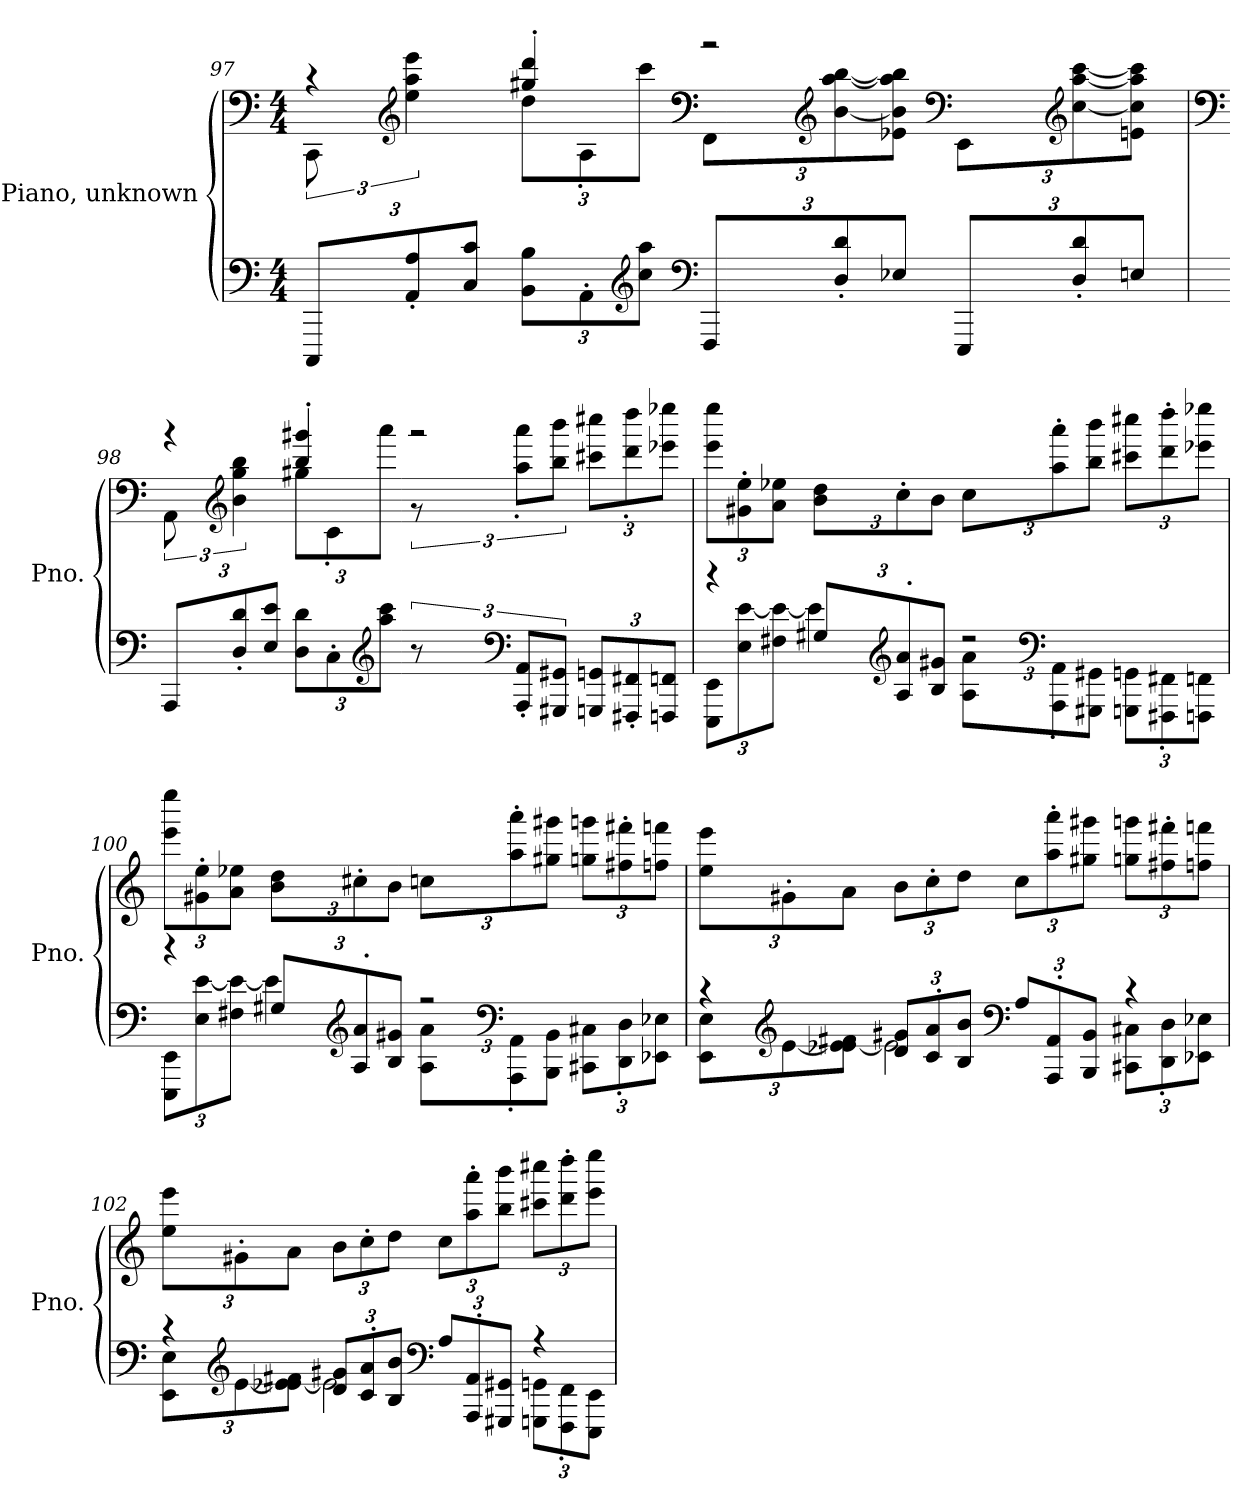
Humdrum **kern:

**kern	**kern
*part1	*part1
*staff2	*staff1
*I"Piano, unknown	*
*I'Pno.	*
!!LO:LB:g=z
*clefF4	*clefF4
*k[]	*k[]
*M4/4	*M4/4
*Xbrackettup	*
=97	=97
*	*^
12CCC/L	4r	12CC\
*	*clefG2	*
12AA/' 12A/'	.	6ee\ 6aa\ 6eee\
12C/ 12c/J	.	.
*	*	*Xbrackettup
12BB\ 12B\L	4gg#X/' 4ddd/'	12dd\L
12AA'\	.	12A'\
*clefG2	*	*
12cc\ 12aa\J	.	12ccc\J
*clefF4	*clefF4	*
12FFF/L	2r	12FF\L
*	*clefG2	*
12D/' 12d/'	.	[12b\ [12aa\ [12bb\
12E-X/J	.	12e-X\ 12b\] 12aa\] 12bb\]J
*	*clefF4	*
12EEE/L	.	12EE\L
*	*clefG2	*
12D/' 12d/'	.	[12cc\ [12aa\ [12ccc\
12En/J	.	12en\ 12cc\] 12aa\] 12ccc\]J
!!LO:LB:g=z	!!
=98	=98	=98
*	*clefF4	*
*	*	*brackettup
12AAA/L	4r	12AA\
*	*clefG2	*
12D/' 12d/'	.	6b\ 6gg\ 6bb\
12E/ 12e/J	.	.
*	*	*Xbrackettup
12D\ 12d\L	4bb/' 4ggg#X/'	12gg#X\L
12C'\	.	12c'\
*clefG2	*	*
12aa\ 12ccc\J	.	12aaa\J
*brackettup	*	*brackettup
12r	2r	12r
*clefF4	*	*
12AAA/' 12AA/'L	.	12aa\' 12aaa\'L
12GGG#X/ 12GG#X/J	.	12bb\ 12bbb\J
*Xbrackettup	*	*Xbrackettup
12GGGn/ 12GGn/L	.	12ccc#X\ 12cccc#X\L
12FFF#X/' 12FF#X/'	.	12ddd\' 12dddd\'
12FFFn/ 12FFn/J	.	12eee-X\ 12eeee-X\J
*	*v	*v
=99	=99
*^	*
4r	12EEE\ 12EE\L	12eee\ 12eeee\L
.	12E\ [12e\	12g#X\' 12ee\'
.	12F#X\ 12e\_J	12a\ 12ee-X\J
12G#X/L	4e\]	12b\ 12dd\L
*clefG2	*	*
12A/' 12a/'	.	12cc'\
12B/ 12g#X/J	.	12b\J
2r	12A\ 12a\L	12cc\L
*clefF4	*	*
.	12AAA\' 12AA\'	12aa\' 12aaa\'
.	12GGG#X\ 12GG#X\J	12bb\ 12bbb\J
.	12GGGn\ 12GGn\L	12ccc#X\ 12cccc#X\L
.	12FFF#X\' 12FF#X\'	12ddd\' 12dddd\'
.	12FFFn\ 12FFn\J	12eee-X\ 12eeee-X\J
!!LO:LB:g=z
=100	=100	=100
4r	12EEE\ 12EE\L	12eee\ 12eeee\L
.	12E\ [12e\	12g#X\' 12ee\'
.	12F#X\ 12e\_J	12a\ 12ee-X\J
12G#X/L	4e\]	12b\ 12dd\L
*clefG2	*	*
12A/' 12a/'	.	12cc#X'\
12B/ 12g#X/J	.	12b\J
2r	12A\ 12a\L	12ccn\L
*clefF4	*	*
.	12AAA\' 12AA\'	12aa\' 12aaa\'
.	12BBB\ 12BB\J	12gg#X\ 12ggg#X\J
.	12CC#X\ 12C#X\L	12ggn\ 12gggn\L
.	12DD\' 12D\'	12ff#X\' 12fff#X\'
.	12EE-X\ 12E-X\J	12ffn\ 12fffn\J
!!LO:LB:g=z
=101	=101	=101
4r	12EE\ 12E\L	12ee\ 12eee\L
*clefG2	*	*
.	[12e\	12g#X'\
.	12e-X\ 12e\_ 12f#X\J	12a\J
12d/ 12g#X/L	2e\]	12b\L
12c/' 12a/'	.	12cc'\
12B/ 12b/J	.	12dd\J
*clefF4	*	*
12A/L	.	12cc\L
12AAA/' 12AA/'	.	12aa\' 12aaa\'
12BBB/ 12BB/J	.	12gg#X\ 12ggg#X\J
4r	12CC#X\ 12C#X\L	12ggn\ 12gggn\L
.	12DD\' 12D\'	12ff#X\' 12fff#X\'
.	12EE-X\ 12E-X\J	12ffn\ 12fffn\J
=102	=102	=102
4r	12EE\ 12E\L	12ee\ 12eee\L
*clefG2	*	*
.	[12e\	12g#X'\
.	12e-X\ 12e\_ 12f#X\J	12a\J
12d/ 12g#X/L	2e\]	12b\L
12c/' 12a/'	.	12cc'\
12B/ 12b/J	.	12dd\J
*clefF4	*	*
12A/L	.	12cc\L
12AAA/' 12AA/'	.	12aa\' 12aaa\'
12GGG#X/ 12GG#X/J	.	12bb\ 12bbb\J
4r	12GGGn\ 12GGn\L	12ccc#X\ 12cccc#X\L
.	12FFF\' 12FF\'	12ddd\' 12dddd\'
.	12EEE\ 12EE\J	12eee\ 12eeee\J
*v	*v	*
=	=
*-	*-
